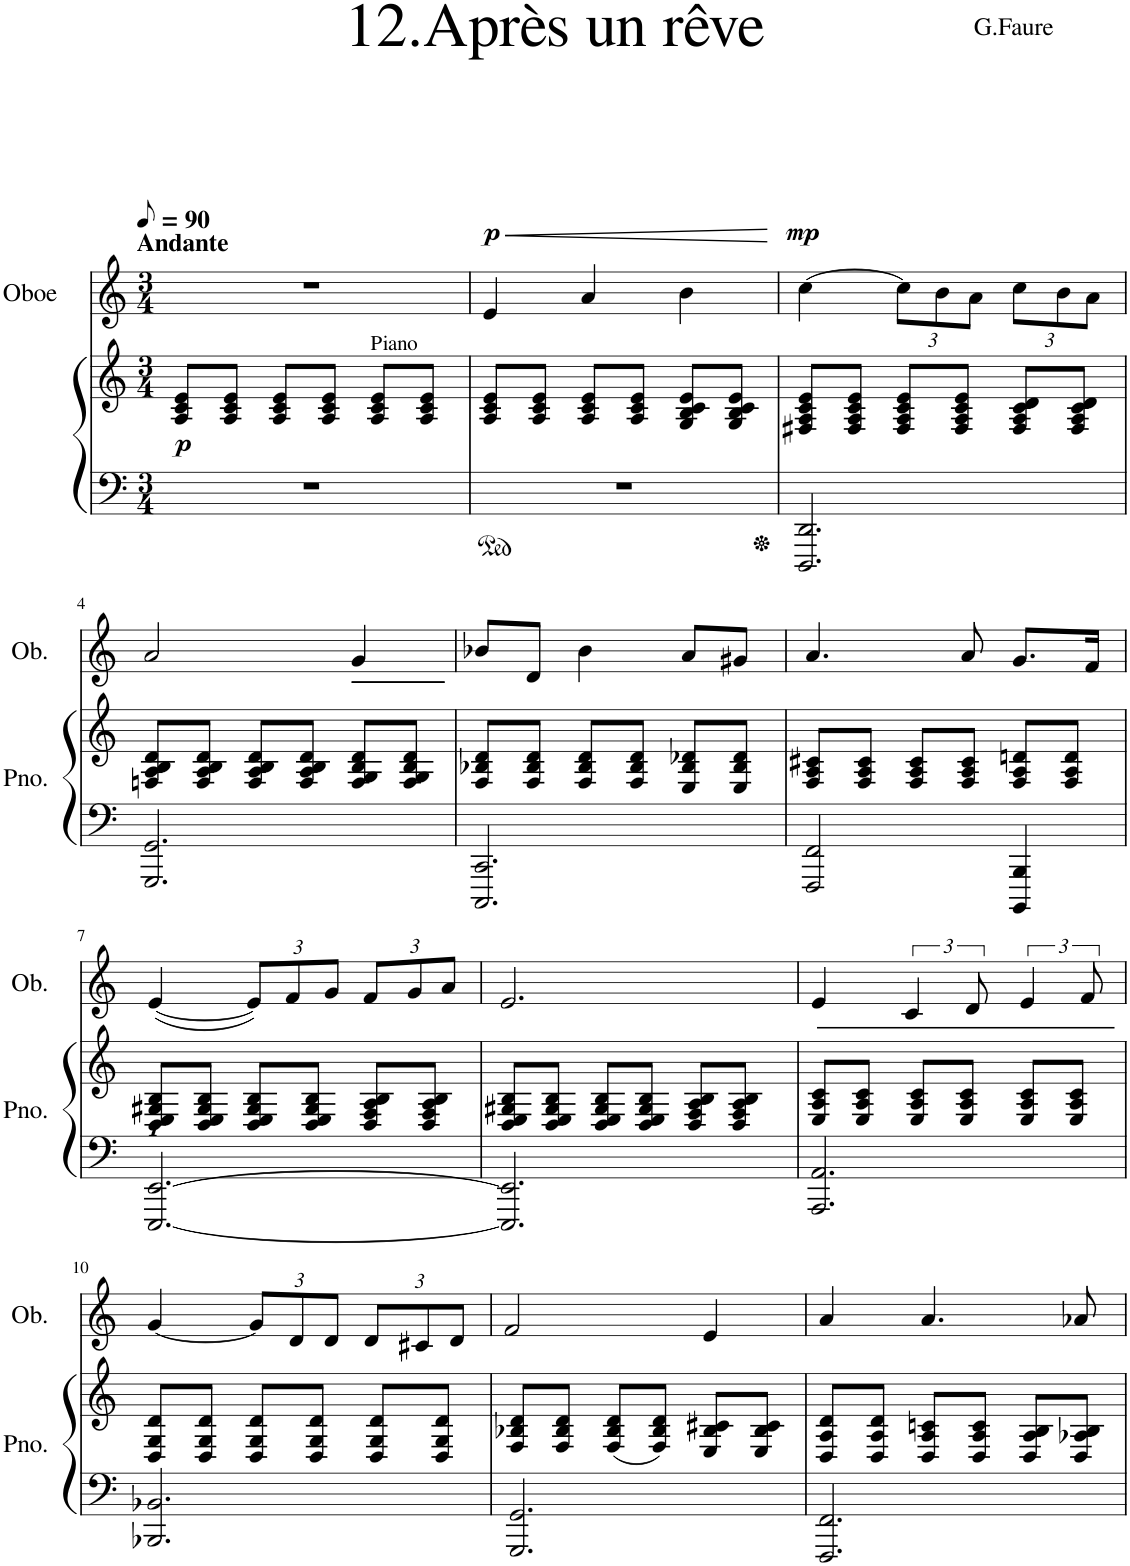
**kern	**kern	**dynam	**kern	**dynam
*part2	*part2	*part2	*part1	*part1
*staff3	*staff2	*staff2/3	*staff1	*staff1
*I"ピアノ	*	*	*I"Oboe	*
*	*	*	*I'Ob.	*
*clefF4	*clefG2	*	*clefG2	*
*k[]	*k[]	*	*k[]	*
*M3/4	*M3/4	*	*M3/4	*
*MM45	*MM45	*	*MM45	*
=1	=1	=1	=1	=1
!	!	!	!LO:TX:a:B:t=Andante	!
!	!	!LO:DY:a=2	!	!
*	*	*	*^	*
2.r	8A/ 8c/ 8e/L	p	2.r	2ryy	.
.	8A/ 8c/ 8e/J	.	.	.	.
.	8A/ 8c/ 8e/L	.	.	.	.
.	8A/ 8c/ 8e/J	.	.	.	.
!	!	!	!	!LO:TX:b:t=Piano	!
.	8A/ 8c/ 8e/L	.	.	4ryy	.
.	8A/ 8c/ 8e/J	.	.	.	.
=2	=2	=2	=2	=2	=2
!	!	!	!	!	!LO:HP:b
!	!	!	!	!	!LO:DY:n=1:a
*	*	*	*v	*v	*
2.r	8A/ 8c/ 8e/L	.	4e/	< p
.	8A/ 8c/ 8e/J	.	.	.
.	8A/ 8c/ 8e/L	.	4a/	.
.	8A/ 8c/ 8e/J	.	.	.
.	8G/ 8B/ 8c/ 8e/L	.	4b\	.
.	8G/ 8B/ 8c/ 8e/J	.	.	.
.	.	.	.	[
=3	=3	=3	=3	=3
!	!	!	!	!LO:DY:a
2.DDD/ 2.DD/	8F#X/ 8A/ 8c/ 8e/L	.	[4cc\	mp
.	8F#/ 8A/ 8c/ 8e/J	.	.	.
*	*	*	*Xbrackettup	*
.	8F#/ 8A/ 8c/ 8e/L	.	12cc\L]	.
.	.	.	12b\	.
.	8F#/ 8A/ 8c/ 8e/J	.	.	.
.	.	.	12a\J	.
.	8F#/ 8A/ 8c/ 8d/L	.	12cc\L	.
.	.	.	12b\	.
.	8F#/ 8A/ 8c/ 8d/J	.	.	.
.	.	.	12a\J	.
!!LO:LB:g=z
=4	=4	=4	=4	=4
2.GGG/ 2.GG/	8Fn/ 8A/ 8B/ 8d/L	.	2a/	.
.	8F/ 8A/ 8B/ 8d/J	.	.	.
.	8F/ 8A/ 8B/ 8d/L	.	.	.
.	8F/ 8A/ 8B/ 8d/J	.	.	.
.	8F/ 8G/ 8B/ 8d/L	.	4g/	.
.	8F/ 8G/ 8B/ 8d/J	.	.	.
=5	=5	=5	=5	=5
2.CCC/ 2.CC/	8F/ 8B-X/ 8d/L	.	8b-X/L	.
.	8F/ 8B-/ 8d/J	.	8d/J	.
.	8F/ 8B-/ 8d/L	.	4b-\	.
.	8F/ 8B-/ 8d/J	.	.	.
.	8E/ 8B-/ 8d-X/L	.	8a/L	.
.	8E/ 8B-/ 8d-/J	.	8g#X/J	.
=6	=6	=6	=6	=6
2FFF/ 2FF/	8F/ 8A/ 8c#X/L	.	4.a/	.
.	8F/ 8A/ 8c#/J	.	.	.
.	8F/ 8A/ 8c#/L	.	.	.
.	8F/ 8A/ 8c#/J	.	8a/	.
4BBBB/ 4BBB/	8F/ 8A/ 8dn/L	.	8.g/L	.
.	8F/ 8A/ 8d/J	.	.	.
.	.	.	16f/Jk	.
!!LO:LB:g=z
=7	=7	=7	=7	=7
[2.EEE/ [2.EE/	8D/ 8E/ 8G#X/ 8B/L	.	([4e/	.
.	8D/ 8E/ 8G#/ 8B/J	.	.	.
.	8D/ 8E/ 8G#/ 8B/L	.	12e/L])	.
.	.	.	12f/	.
.	8D/ 8E/ 8G#/ 8B/J	.	.	.
.	.	.	12g/J	.
.	8D/ 8F/ 8A/ 8B/L	.	12f/L	.
.	.	.	12g/	.
.	8D/ 8F/ 8A/ 8B/J	.	.	.
.	.	.	12a/J	.
=8	=8	=8	=8	=8
2.EEE/] 2.EE/]	8D/ 8E/ 8G#X/ 8B/L	.	2.e/	.
.	8D/ 8E/ 8G#/ 8B/J	.	.	.
.	8D/ 8E/ 8G#/ 8B/L	.	.	.
.	8D/ 8E/ 8G#/ 8B/J	.	.	.
.	8D/ 8F/ 8A/ 8B/L	.	.	.
.	8D/ 8F/ 8A/ 8B/J	.	.	.
=9	=9	=9	=9	=9
2.AAA/ 2.AA/	8E/ 8A/ 8c/L	.	4e/	.
.	8E/ 8A/ 8c/J	.	.	.
*	*	*	*brackettup	*
.	8E/ 8A/ 8c/L	.	6c/	.
.	8E/ 8A/ 8c/J	.	.	.
.	.	.	12d/	.
.	8E/ 8A/ 8c/L	.	6e/	.
.	8E/ 8A/ 8c/J	.	.	.
.	.	.	12f/	.
!!LO:LB:g=z
=10	=10	=10	=10	=10
2.BBB-X/ 2.BB-X/	8D/ 8G/ 8d/L	.	[4g/	.
.	8D/ 8G/ 8d/J	.	.	.
*	*	*	*Xbrackettup	*
.	8D/ 8G/ 8d/L	.	12g/L]	.
.	.	.	12d/	.
.	8D/ 8G/ 8d/J	.	.	.
.	.	.	12d/J	.
.	8D/ 8G/ 8d/L	.	12d/L	.
.	.	.	12c#X/	.
.	8D/ 8G/ 8d/J	.	.	.
.	.	.	12d/J	.
=11	=11	=11	=11	=11
2.GGG/ 2.GG/	8F/ 8B-X/ 8d/L	.	2f/	.
.	8F/ 8B-/ 8d/J	.	.	.
.	(8F/ 8B-/ 8d/L	.	.	.
.	8F/ 8B-/ 8d/J)	.	.	.
.	8E/ 8B-/ 8c#X/L	.	4e/	.
.	8E/ 8B-/ 8c#/J	.	.	.
=12	=12	=12	=12	=12
2.FFF/ 2.FF/	8D/ 8A/ 8d/L	.	4a/	.
.	8D/ 8A/ 8d/J	.	.	.
.	8D/ 8A/ 8cn/L	.	4.a/	.
.	8D/ 8A/ 8c/J	.	.	.
.	8D/ 8A/ 8B/L	.	.	.
.	8D/ 8A-X/ 8B/J	.	8a-X/	.
=	=	=	=	=
*-	*-	*-	*-	*-
